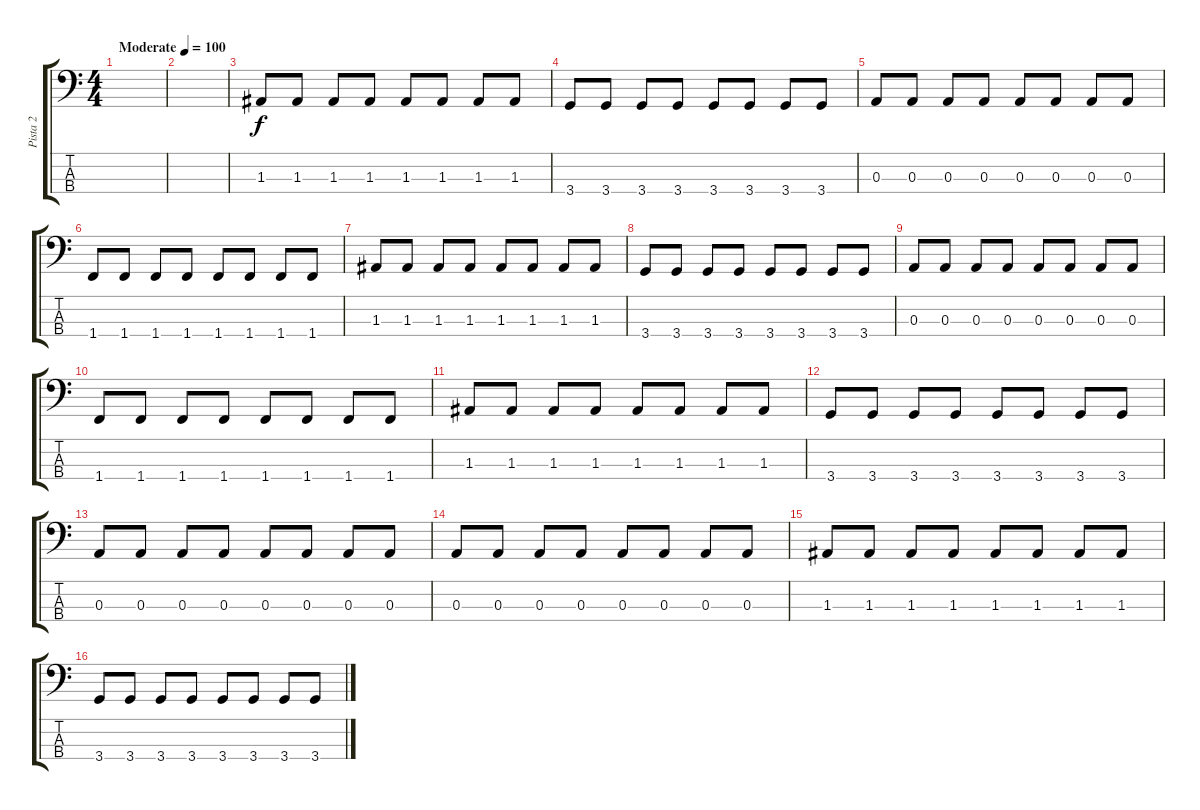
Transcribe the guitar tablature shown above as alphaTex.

\track ("Pista 2" "Pista 2") {instrument electricbassfinger}
\staff {score tabs}
\tuning (G2 D2 A1 E1) {hide}
\ts (4 4)
\tempo (100 "Moderate")
\clef f4
\ks c
|
|
1.3.8 1.3.8 1.3.8 1.3.8 1.3.8 1.3.8 1.3.8 1.3.8 |
3.4.8 3.4.8 3.4.8 3.4.8 3.4.8 3.4.8 3.4.8 3.4.8 |
0.3.8 0.3.8 0.3.8 0.3.8 0.3.8 0.3.8 0.3.8 0.3.8 |
1.4.8 1.4.8 1.4.8 1.4.8 1.4.8 1.4.8 1.4.8 1.4.8 |
1.3.8 1.3.8 1.3.8 1.3.8 1.3.8 1.3.8 1.3.8 1.3.8 |
3.4.8 3.4.8 3.4.8 3.4.8 3.4.8 3.4.8 3.4.8 3.4.8 |
0.3.8 0.3.8 0.3.8 0.3.8 0.3.8 0.3.8 0.3.8 0.3.8 |
1.4.8 1.4.8 1.4.8 1.4.8 1.4.8 1.4.8 1.4.8 1.4.8 |
1.3.8 1.3.8 1.3.8 1.3.8 1.3.8 1.3.8 1.3.8 1.3.8 |
3.4.8 3.4.8 3.4.8 3.4.8 3.4.8 3.4.8 3.4.8 3.4.8 |
0.3.8 0.3.8 0.3.8 0.3.8 0.3.8 0.3.8 0.3.8 0.3.8 |
0.3.8 0.3.8 0.3.8 0.3.8 0.3.8 0.3.8 0.3.8 0.3.8 |
1.3.8 1.3.8 1.3.8 1.3.8 1.3.8 1.3.8 1.3.8 1.3.8 |
3.4.8 3.4.8 3.4.8 3.4.8 3.4.8 3.4.8 3.4.8 3.4.8
